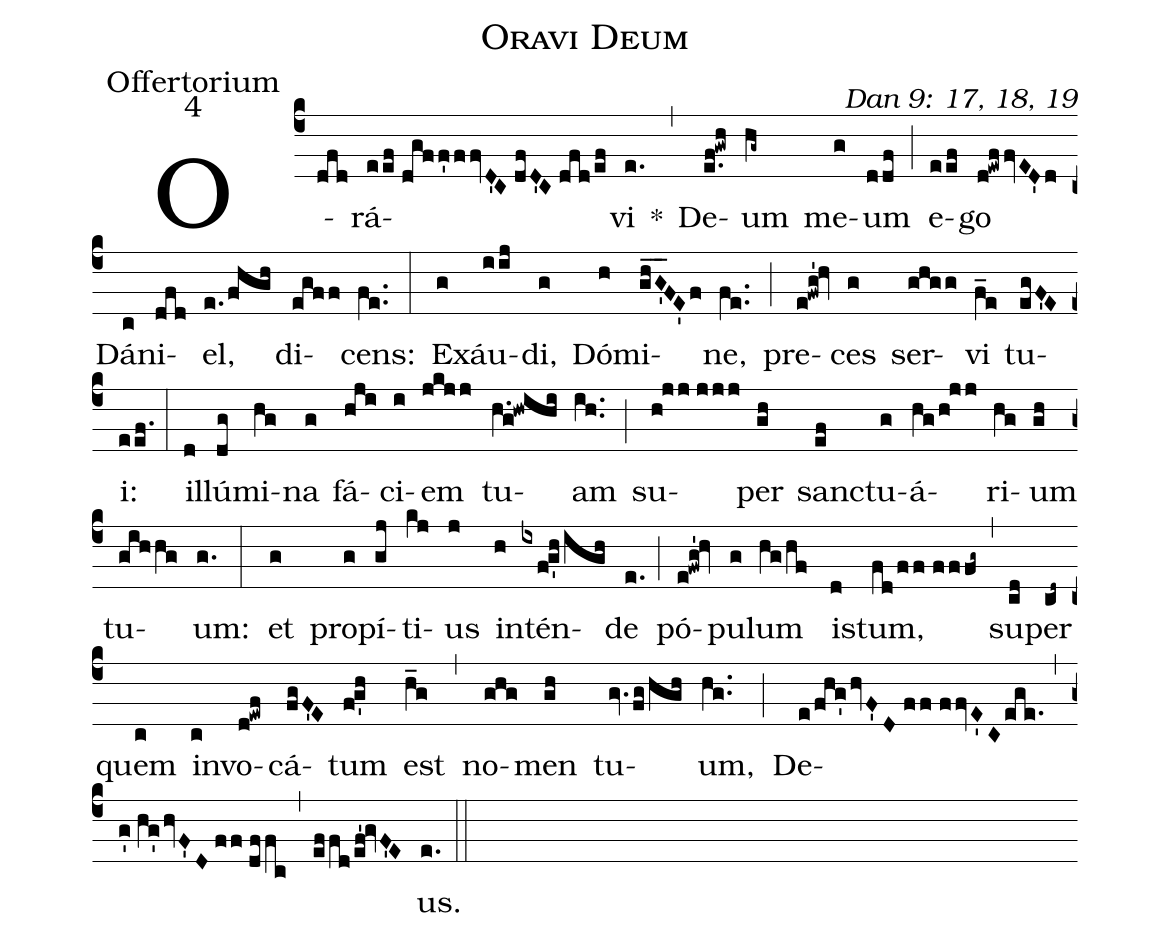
name: Oravi Deum;
office-part: Offertorium;
mode: 4;
commentary: Dan 9: 17, 18, 19;
%%
(c4) O(dfd)rá(eef//dgff'ffvD'C//dfD'C//dfd/ef)vi(e.) *(,) De(e.f!gwh)um(hg~) me(g)um(ddf) (;) e(eef)go(d!ewffvED'd) Dá(c)ni(dfd)el,(e./fhgh) di(egff)cens:(fe..) (:)
Ex(g)áu(iij)di,(g) Dó(h)mi(gh_G'_FE'f)ne,(fe..) (;) pre(e!fwg'!hv)ces(g) ser(ghgg)vi(f_e) tu(egF'E)i:(eef.) (:)
il(d)lú(dg)mi(hg)na(g) fá(hji)ci(i)em(jkjj) tu(h.g!hwihi)am(ih..) (;) su(h!jj//jjj)per(gh) sanc(ef)tu(g)á(hg/h!jj)ri(hg)um(gh) tu(gihhg)um:(g.) (:)
et(g) pro(g)pí(gj)ti(kj)us(j) in(h)tén(ixfg'h/igh)de(e.) (;) pó(e!fwg'!hv)pu(g)lum(hg/hf) is(d)tum,(fd/ff//fffg~) (,) su(cd)per(cd~) quem(c) in(c)vo(d!ewf)cá(fgF'E)tum(fg'h) est(h_g) (,) no(ghg)men(gh) tu(gv.fg/hgh)um,(hg..) (;) De(e/fhg'hvF'D//ff//ffvE'Cege.)(,)(g'//hg'hvF'D//ff//dffc)(,)(effd/ef'!gvF'E)us.(e.) (::)
